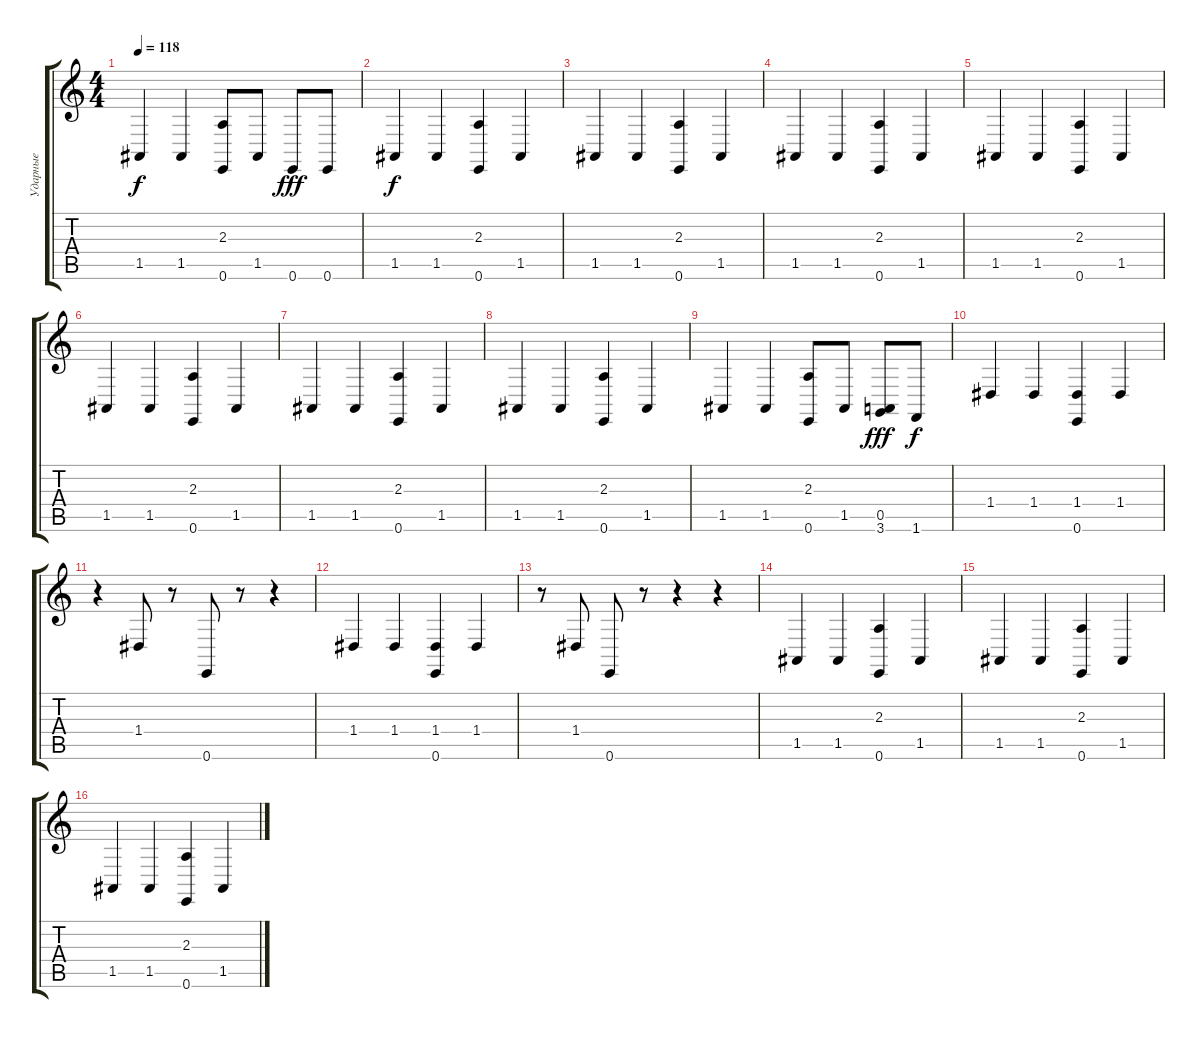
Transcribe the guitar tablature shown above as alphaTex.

\track ("Ударные" "Ударные") {instrument acousticgrandpiano}
\staff {score tabs}
\tuning (E4 B3 G3 D3 A2 E2) {hide}
\ts (4 4)
\tempo 118
\clef g2
\ks c
1.5.4{dy f} 1.5.4 (2.3 0.6).8 1.5.8 0.6.8{dy fff} 0.6.8 |
1.5.4{dy f} 1.5.4 (2.3 0.6).4 1.5.4 |
1.5.4 1.5.4 (2.3 0.6).4 1.5.4 |
1.5.4 1.5.4 (2.3 0.6).4 1.5.4 |
1.5.4 1.5.4 (2.3 0.6).4 1.5.4 |
1.5.4 1.5.4 (2.3 0.6).4 1.5.4 |
1.5.4 1.5.4 (2.3 0.6).4 1.5.4 |
1.5.4 1.5.4 (2.3 0.6).4 1.5.4 |
1.5.4 1.5.4 (2.3 0.6).8 1.5.8 (0.5 3.6).8{dy fff} 1.6.8{dy f} |
1.4.4 1.4.4 (1.4 0.6).4 1.4.4 |
r.4 1.4.8 r.8 0.6.8 r.8 r.4 |
1.4.4 1.4.4 (1.4 0.6).4 1.4.4 |
r.8 1.4.8 0.6.8 r.8 r.4 r.4 |
1.5.4 1.5.4 (2.3 0.6).4 1.5.4 |
1.5.4 1.5.4 (2.3 0.6).4 1.5.4 |
1.5.4 1.5.4 (2.3 0.6).4 1.5.4
